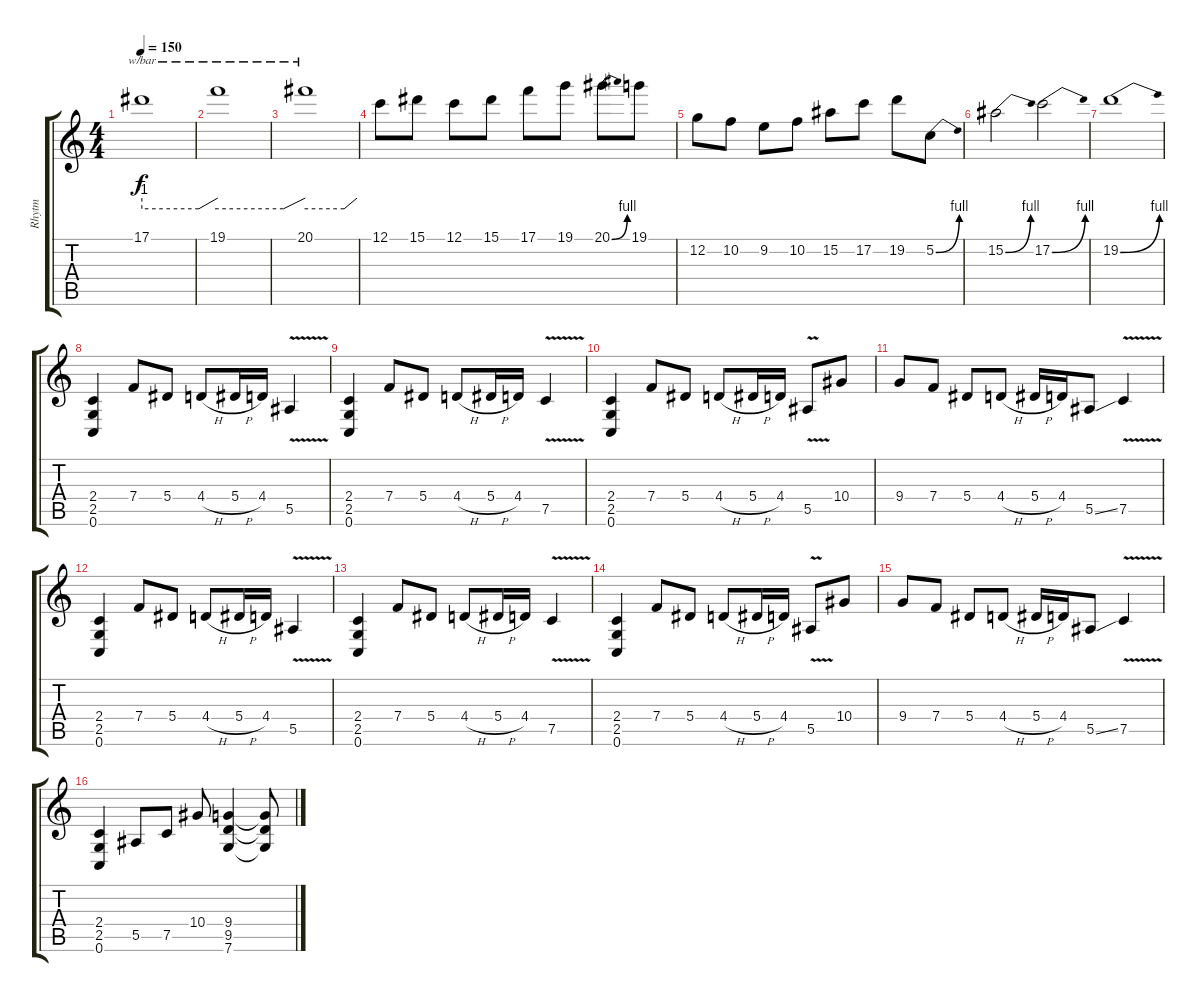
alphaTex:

\track ("Rhytm" "Rhytm") {instrument distortionguitar}
\staff {score tabs}
\tuning (C4 G3 Eb3 Bb2 F2 C2) {hide}
\ts (4 4)
\tempo 150
\clef g2
\ks c
17.1.1{tbe (custom default 0 -4 45 -4 60 0) dy f} |
19.1.1{tbe (custom default 0 -4 45 -4 60 0)} |
20.1.1{tbe (custom default 0 -4 45 -4 60 0)} |
12.1.8 15.1.8 12.1.8 15.1.8 17.1.8 19.1.8 20.1{be (bend 0 0 60 4)}.8 19.1.8 |
12.2.8 10.2.8 9.2.8 10.2.8 15.2.8 17.2.8 19.2.8 5.2{be (bend 0 0 60 4)}.8 |
15.2{be (bend 0 0 60 4)}.2 17.2{be (bend 0 0 60 4)}.2 |
19.2{be (bend 0 0 60 4)}.1 |
(2.4 2.5 0.6).4 7.4.8 5.4.8 4.4{h}.8 5.4{h}.16 4.4.16 5.5{v}.4 |
(2.4 2.5 0.6).4 7.4.8 5.4.8 4.4{h}.8 5.4{h}.16 4.4.16 7.5{v}.4 |
(2.4 2.5 0.6).4 7.4.8 5.4.8 4.4{h}.8 5.4{h}.16 4.4.16 5.5{v}.8 10.4.8 |
9.4.8 7.4.8 5.4.8 4.4{h}.8 5.4{h}.16 4.4.16 5.5{ss}.8 7.5{v}.4 |
(2.4 2.5 0.6).4 7.4.8 5.4.8 4.4{h}.8 5.4{h}.16 4.4.16 5.5{v}.4 |
(2.4 2.5 0.6).4 7.4.8 5.4.8 4.4{h}.8 5.4{h}.16 4.4.16 7.5{v}.4 |
(2.4 2.5 0.6).4 7.4.8 5.4.8 4.4{h}.8 5.4{h}.16 4.4.16 5.5{v}.8 10.4.8 |
9.4.8 7.4.8 5.4.8 4.4{h}.8 5.4{h}.16 4.4.16 5.5{ss}.8 7.5{v}.4 |
(2.4 2.5 0.6).4 5.5.8 7.5.8 10.4.8 (9.4 9.5 7.6).4 (9.4{t} 9.5{t} 7.6{t}).8
